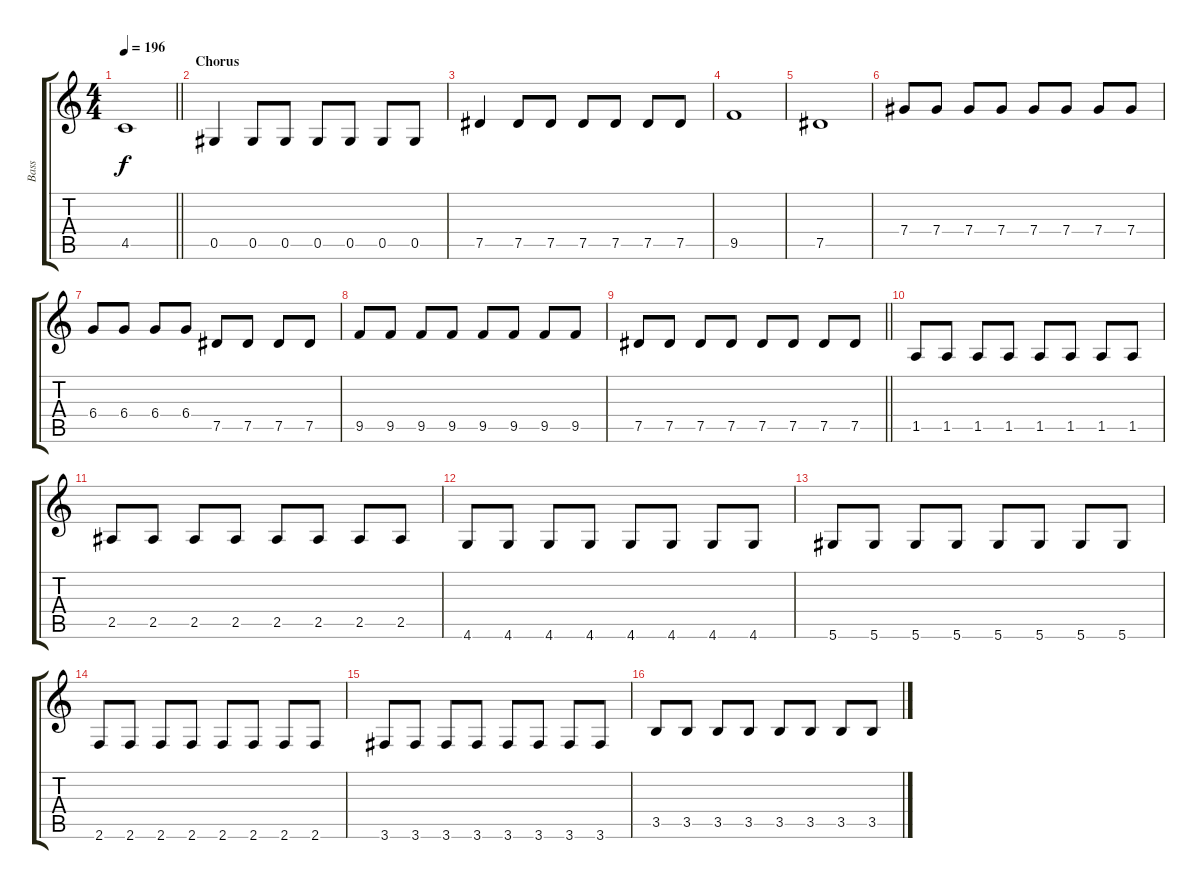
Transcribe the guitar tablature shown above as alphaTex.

\track ("Bass" "Bass") {instrument electricbasspick}
\staff {score tabs}
\tuning (Eb4 Bb3 Gb3 Db3 Ab2 Eb2) {hide}
\ts (4 4)
\tempo 196
\clef g2
\barLineRight lightlight
\ks c
4.5{t}.1{dy f} |
\section ("" "Chorus")
0.5.4 0.5.8 0.5.8 0.5.8 0.5.8 0.5.8 0.5.8 |
7.5.4 7.5.8 7.5.8 7.5.8 7.5.8 7.5.8 7.5.8 |
9.5.1 |
7.5.1 |
7.4.8 7.4.8 7.4.8 7.4.8 7.4.8 7.4.8 7.4.8 7.4.8 |
6.4.8 6.4.8 6.4.8 6.4.8 7.5.8 7.5.8 7.5.8 7.5.8 |
9.5.8 9.5.8 9.5.8 9.5.8 9.5.8 9.5.8 9.5.8 9.5.8 |
\barLineRight lightlight
7.5.8 7.5.8 7.5.8 7.5.8 7.5.8 7.5.8 7.5.8 7.5.8 |
1.5.8 1.5.8 1.5.8 1.5.8 1.5.8 1.5.8 1.5.8 1.5.8 |
2.5.8 2.5.8 2.5.8 2.5.8 2.5.8 2.5.8 2.5.8 2.5.8 |
4.6.8 4.6.8 4.6.8 4.6.8 4.6.8 4.6.8 4.6.8 4.6.8 |
5.6.8 5.6.8 5.6.8 5.6.8 5.6.8 5.6.8 5.6.8 5.6.8 |
2.6.8 2.6.8 2.6.8 2.6.8 2.6.8 2.6.8 2.6.8 2.6.8 |
3.6.8 3.6.8 3.6.8 3.6.8 3.6.8 3.6.8 3.6.8 3.6.8 |
3.5.8 3.5.8 3.5.8 3.5.8 3.5.8 3.5.8 3.5.8 3.5.8
